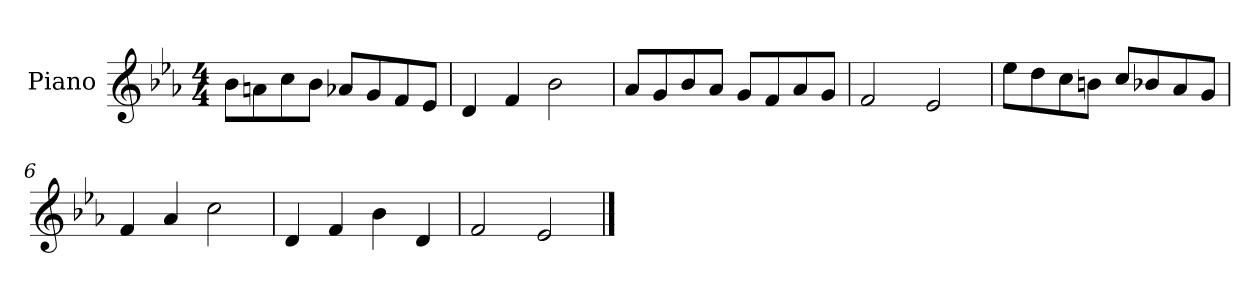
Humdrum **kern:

**kern
*part1
*staff1
*I"Piano
*I'Pno
*clefG2
*k[b-e-a-]
*M4/4
=1
8b-\L
8an\
8cc\
8b-\J
8a-X/L
8g/
8f/
8e-/J
=2
4d/
4f/
2b-\
=3
8a-/L
8g/
8b-/
8a-/J
8g/L
8f/
8a-/
8g/J
=4
2f/
2e-/
=5
8ee-\L
8dd\
8cc\
8bn\J
8cc/L
8b-X/
8a-/
8g/J
=6
4f/
4a-/
2cc\
=7
4d/
4f/
4b-\
4d/
=8
2f/
2e-/
==
*-
